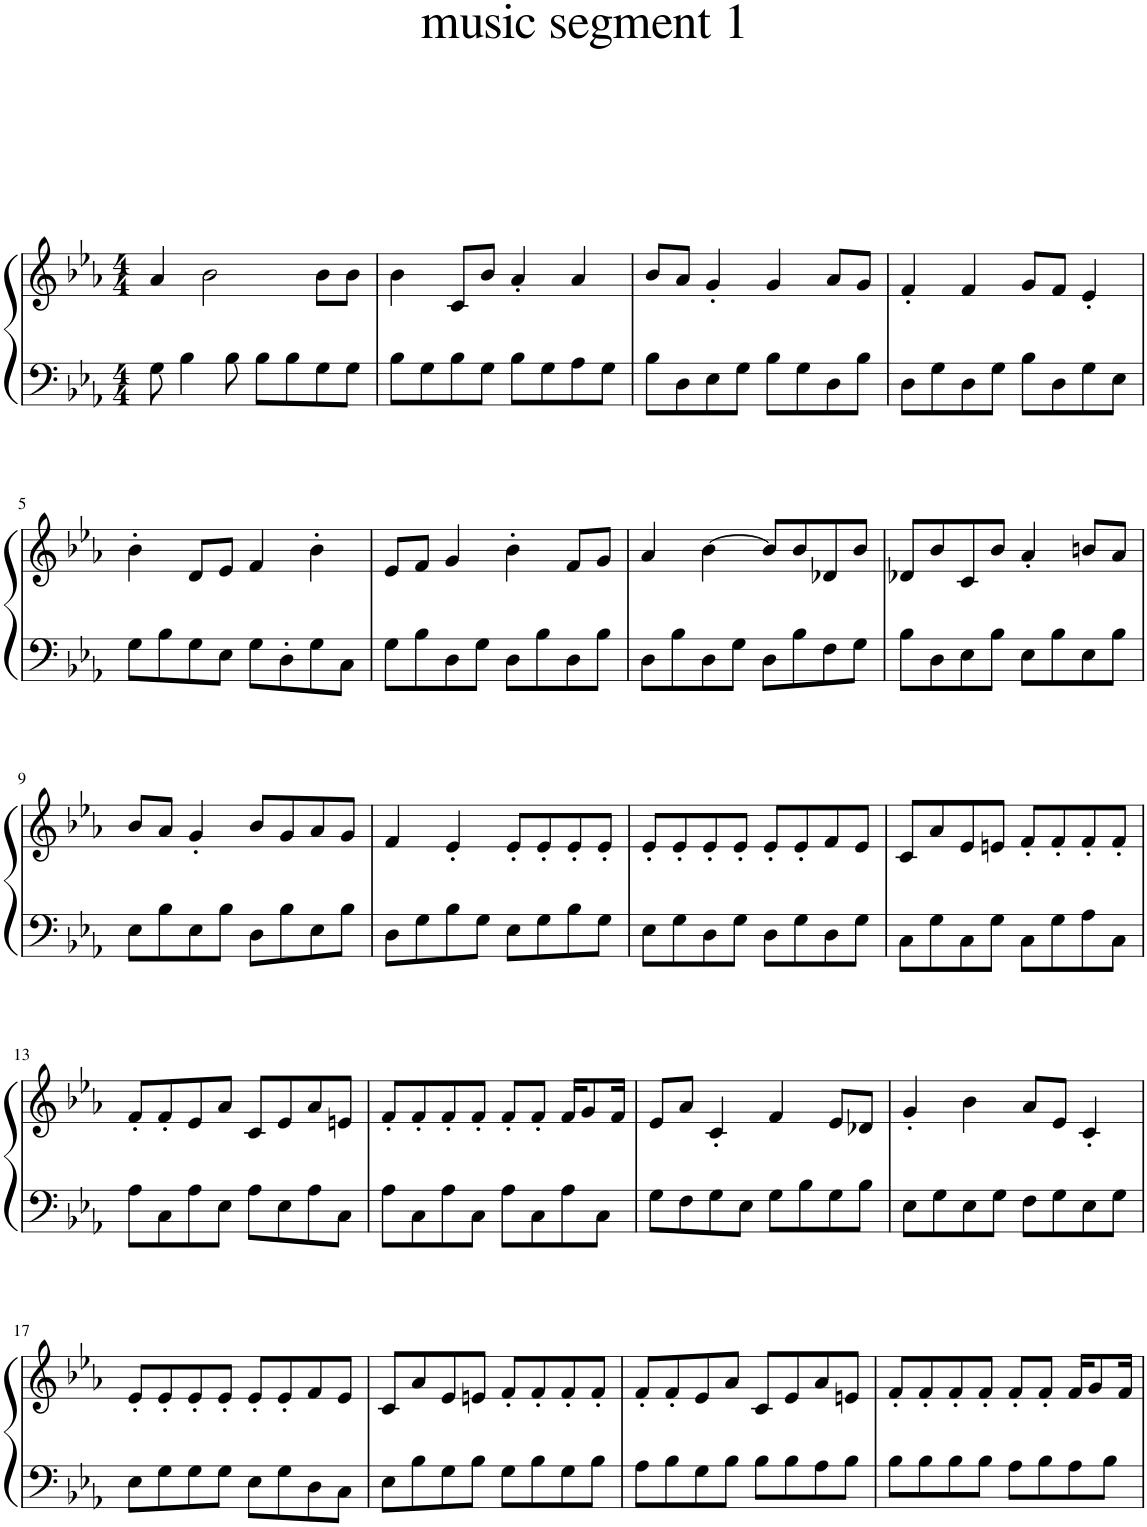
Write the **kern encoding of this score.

**kern	**kern
*part1	*part1
*staff2	*staff1
*I"Piano	*
*I'Pno.	*
*clefF4	*clefG2
*k[b-e-a-]	*k[b-e-a-]
*M4/4	*M4/4
=1	=1
8G\	4a-/
4B-\	.
.	2b-\
8B-\	.
8B-\L	.
8B-\	.
8G\	8b-\L
8G\J	8b-\J
=2	=2
8B-\L	4b-\
8G\	.
8B-\	8c/L
8G\J	8b-/J
8B-\L	4a-'/
8G\	.
8A-\	4a-/
8G\J	.
=3	=3
8B-\L	8b-/L
8D\	8a-/J
8E-\	4g'/
8G\J	.
8B-\L	4g/
8G\	.
8D\	8a-/L
8B-\J	8g/J
=4	=4
8D\L	4f'/
8G\	.
8D\	4f/
8G\J	.
8B-\L	8g/L
8D\	8f/J
8G\	4e-'/
8E-\J	.
!!LO:LB:g=z
=5	=5
8G\L	4b-'\
8B-\	.
8G\	8d/L
8E-\J	8e-/J
8G\L	4f/
8D'\	.
8G\	4b-'\
8C\J	.
=6	=6
8G\L	8e-/L
8B-\	8f/J
8D\	4g/
8G\J	.
8D\L	4b-'\
8B-\	.
8D\	8f/L
8B-\J	8g/J
=7	=7
8D\L	4a-/
8B-\	.
8D\	[4b-\
8G\J	.
8D\L	8b-/L]
8B-\	8b-/
8F\	8d-X/
8G\J	8b-/J
=8	=8
8B-\L	8d-X/L
8D\	8b-/
8E-\	8c/
8B-\J	8b-/J
8E-\L	4a-'/
8B-\	.
8E-\	8bn/L
8B-\J	8a-/J
!!LO:LB:g=z
=9	=9
8E-\L	8b-/L
8B-\	8a-/J
8E-\	4g'/
8B-\J	.
8D\L	8b-/L
8B-\	8g/
8E-\	8a-/
8B-\J	8g/J
=10	=10
8D\L	4f/
8G\	.
8B-\	4e-'/
8G\J	.
8E-\L	8e-'/L
8G\	8e-'/
8B-\	8e-'/
8G\J	8e-'/J
=11	=11
8E-\L	8e-'/L
8G\	8e-'/
8D\	8e-'/
8G\J	8e-'/J
8D\L	8e-'/L
8G\	8e-'/
8D\	8f/
8G\J	8e-/J
=12	=12
8C\L	8c/L
8G\	8a-/
8C\	8e-/
8G\J	8en/J
8C\L	8f'/L
8G\	8f'/
8A-\	8f'/
8C\J	8f'/J
!!LO:LB:g=z
=13	=13
8A-\L	8f'/L
8C\	8f'/
8A-\	8e-/
8E-\J	8a-/J
8A-\L	8c/L
8E-\	8e-/
8A-\	8a-/
8C\J	8en/J
=14	=14
8A-\L	8f'/L
8C\	8f'/
8A-\	8f'/
8C\J	8f'/J
8A-\L	8f'/L
8C\	8f'/J
8A-\	16f/KL
.	8g/
8C\J	.
.	16f/Jk
=15	=15
8G\L	8e-/L
8F\	8a-/J
8G\	4c'/
8E-\J	.
8G\L	4f/
8B-\	.
8G\	8e-/L
8B-\J	8d-X/J
=16	=16
8E-\L	4g'/
8G\	.
8E-\	4b-\
8G\J	.
8F\L	8a-/L
8G\	8e-/J
8E-\	4c'/
8G\J	.
!!LO:LB:g=z
=17	=17
8E-\L	8e-'/L
8G\	8e-'/
8G\	8e-'/
8G\J	8e-'/J
8E-\L	8e-'/L
8G\	8e-'/
8D\	8f/
8C\J	8e-/J
=18	=18
8E-\L	8c/L
8B-\	8a-/
8G\	8e-/
8B-\J	8en/J
8G\L	8f'/L
8B-\	8f'/
8G\	8f'/
8B-\J	8f'/J
=19	=19
8A-\L	8f'/L
8B-\	8f'/
8G\	8e-/
8B-\J	8a-/J
8B-\L	8c/L
8B-\	8e-/
8A-\	8a-/
8B-\J	8en/J
=20	=20
8B-\L	8f'/L
8B-\	8f'/
8B-\	8f'/
8B-\J	8f'/J
8A-\L	8f'/L
8B-\	8f'/J
8A-\	16f/KL
.	8g/
8B-\J	.
.	16f/Jk
=	=
*-	*-
